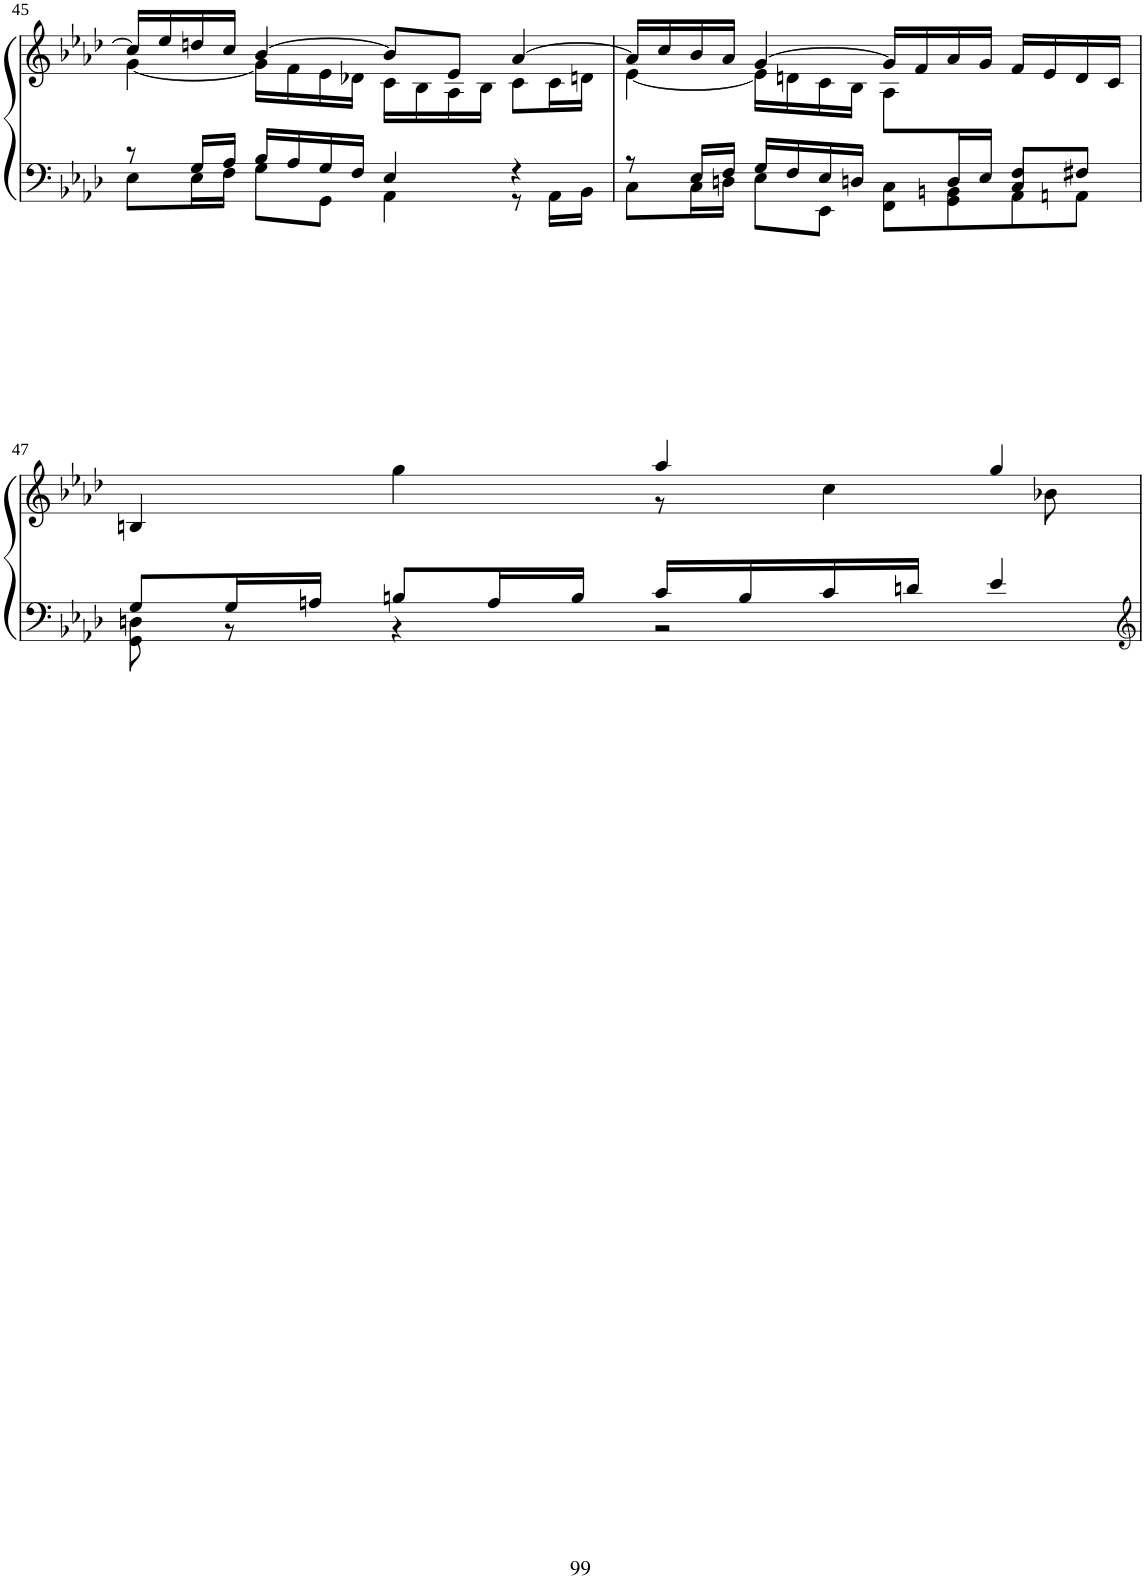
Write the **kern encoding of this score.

**kern	**kern
*part1	*part1
*staff2	*staff1
*I"Piano	*
*I'Pno	*
!!LO:PB:g=z
*clefF4	*clefG2
*k[b-e-a-d-]	*k[b-e-a-d-]
*M4/4	*M4/4
*met(c)	*met(c)
=45	=45
*^	*^
8r	8E-\L	16cc/LL]	[4g\
.	.	16ee-/	.
16G/LL	16E-\L	16ddn/	.
16A-/JJ	16F\JJ	16cc/JJ	.
16B-/LL	8G\L	[4b-/	16g\LL]
16A-/	.	.	16f\
16G/	8GG\J	.	16e-\
16F/JJ	.	.	16d-X\JJ
4E-/	4AA-\	8b-/L]	16c\LL
.	.	.	16B-\
.	.	8e-/J	16A-\
.	.	.	16B-\JJ
4r	8r	[4a-/	8c\L
.	16AA-\LL	.	16c\L
.	16BB-\JJ	.	16dn\JJ
=46	=46	=46	=46
*	*^	*	*
8ryy	8r	8C\L	16a-/LL]	[4e-\
.	.	.	16cc/	.
.	16E-/LL	16C\L	16b-/	.
.	16F/JJ	16Dn\JJ	16a-/JJ	.
.	16G/LL	8E-\L	[4g/	16e-\LL]
.	16F/	.	.	16dn\
.	16E-/	8EE-\J	.	16c\
.	16Dn/JJ	.	.	16B-\JJ
.	4ryy	8FF\ 8C\L	16g/LL]	8A-\L
.	.	.	16f/	.
16D/L	.	8GG\ 8BBn\	16a-/	4.ryy
16E-/JJ	.	.	16g/JJ	.
8F/L	4C/	8AA-\	16f/LL	.
.	.	.	16e-/	.
8F#X/J	.	8AAn\J	16d/	.
.	.	.	16c/JJ	.
*	*v	*v	*	*
!!LO:LB:g=z	!!
=47	=47	=47	=47
8G/L	8GG\ 8Dn\	4Bn/	2ryy
16G/L	8r	.	.
16An/JJ	.	.	.
8Bn/L	4r	4gg\	.
16A/L	.	.	.
16B/JJ	.	.	.
16c/LL	2r	4aa-/	8r
16B/	.	.	.
16c/	.	.	4cc\
16dn/JJ	.	.	.
4e-/	.	4gg/	.
.	.	.	8b-X\
*v	*v	*	*
*	*v	*v
=	=
*-	*-
